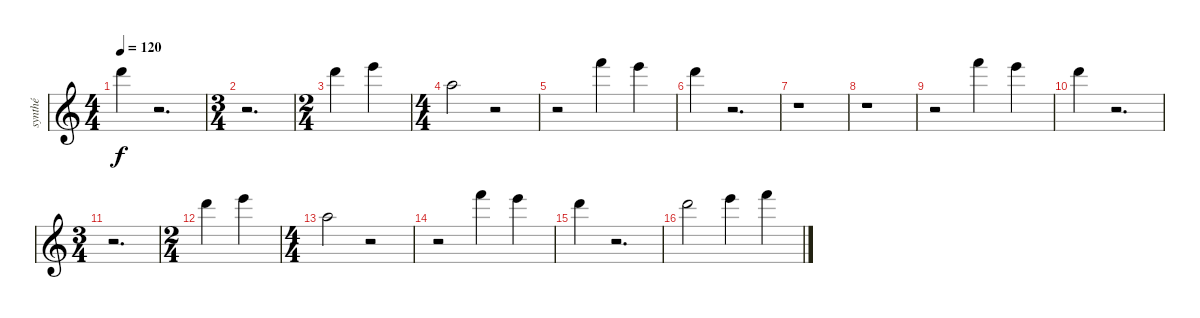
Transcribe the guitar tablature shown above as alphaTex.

\track ("synthé" "synthé") {instrument acousticguitarsteel}
\staff {score}
\tuning (E4 B3 G3 D3 A2 E2) {hide}
\ts (4 4)
\tempo 120
\clef g2
\ks c
10.1.4{dy f} r.2{d} |
\ts (3 4)
r.2{d} |
\ts (2 4)
10.1.4 17.2.4 |
\ts (4 4)
5.1.2 r.2 |
r.2 13.1.4 12.1.4 |
10.1.4 r.2{d} |
r.1 |
r.1 |
r.2 13.1.4 12.1.4 |
10.1.4 r.2{d} |
\ts (3 4)
r.2{d} |
\ts (2 4)
10.1.4 17.2.4 |
\ts (4 4)
5.1.2 r.2 |
r.2 13.1.4 12.1.4 |
10.1.4 r.2{d} |
10.1.2 12.1.4 13.1.4
